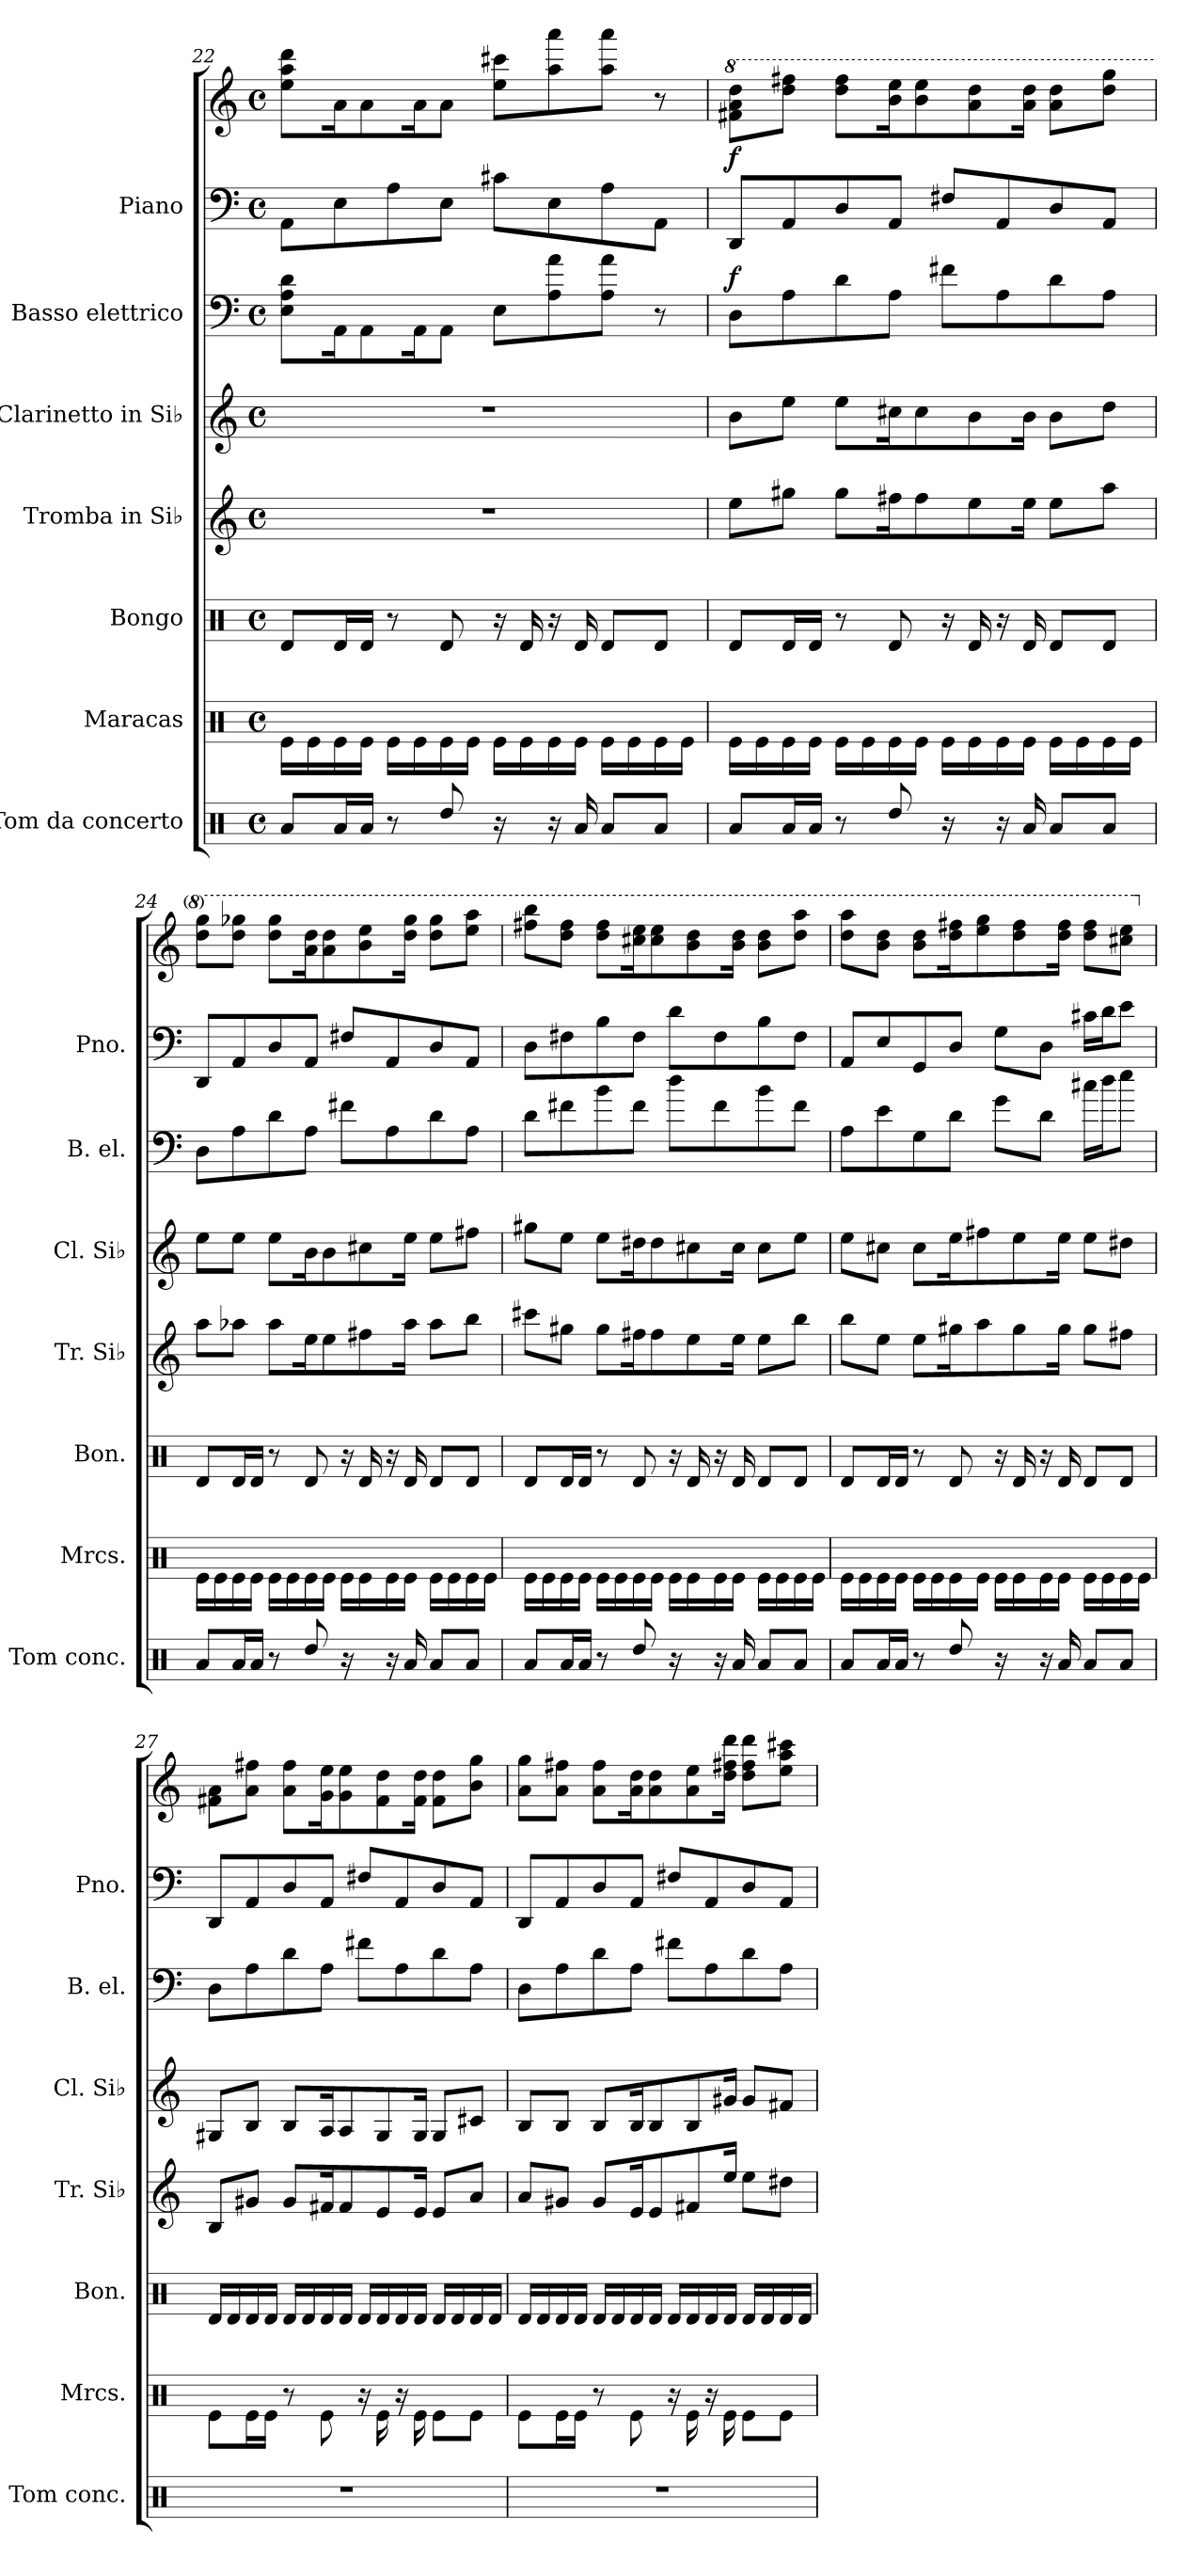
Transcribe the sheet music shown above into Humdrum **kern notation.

**kern	**kern	**kern	**kern	**kern	**kern	**dynam	**kern	**kern	**dynam
*part7	*part6	*part5	*part4	*part3	*part2	*part2	*part1	*part1	*part1
*staff8	*staff7	*staff6	*staff5	*staff4	*staff3	*staff3	*staff2	*staff1	*staff1/2
*I"Tom da concerto	*I"Maracas	*I"Bongo	*I"Tromba in Si♭	*I"Clarinetto in Si♭	*I"Basso elettrico	*	*I"Piano	*	*
*I'Tom conc.	*I'Mrcs.	*I'Bon.	*I'Tr. Si♭	*I'Cl. Si♭	*I'B. el.	*	*I'Pno.	*	*
*clefX	*clefX	*clefX	*clefG2	*clefG2	*clefF4	*	*clefF4	*clefG2	*
*	*	*	*ITrd1c2	*ITrd1c2	*ITrd7c12	*	*	*	*
*k[]	*k[]	*k[]	*k[b-e-]	*k[b-e-]	*k[]	*	*k[]	*k[]	*
*M4/4	*M4/4	*M4/4	*M4/4	*M4/4	*M4/4	*	*M4/4	*M4/4	*
*met(c)	*met(c)	*met(c)	*met(c)	*met(c)	*met(c)	*	*met(c)	*met(c)	*
=22	=22	=22	=22	=22	=22	=22	=22	=22	=22
8Ra/L	16Re\LL	8Rd/L	1r	1r	8EE\ 8AA\ 8D\L	.	8AA\L	8ee\ 8aa\ 8ddd\L	.
.	16Re\	.	.	.	.	.	.	.	.
16Ra/L	16Re\	16Rd/L	.	.	16AAA\K	.	8E\	16a\K	.
16Ra/JJ	16Re\JJ	16Rd/JJ	.	.	8AAA\	.	.	8a\	.
8r	16Re\LL	8r	.	.	.	.	8A\	.	.
.	16Re\	.	.	.	16AAA\K	.	.	16a\K	.
8Rdd/	16Re\	8Rd/	.	.	8AAA\J	.	8E\J	8a\J	.
.	16Re\JJ	.	.	.	.	.	.	.	.
16r	16Re\LL	16r	.	.	8EE\L	.	8c#X\L	8ee\ 8ccc#X\L	.
16R/	16Re\	16Rd/	.	.	.	.	.	.	.
16r	16Re\	16r	.	.	8AA\ 8A\	.	8E\	8aa\ 8aaa\	.
16Ra/	16Re\JJ	16Rd/	.	.	.	.	.	.	.
8Ra/L	16Re\LL	8Rd/L	.	.	8AA\ 8A\J	.	8A\	8aa\ 8aaa\J	.
.	16Re\	.	.	.	.	.	.	.	.
8Ra/J	16Re\	8Rd/J	.	.	8r	.	8AA\J	8r	.
.	16Re\JJ	.	.	.	.	.	.	.	.
!!LO:PB:g=z
=23	=23	=23	=23	=23	=23	=23	=23	=23	=23
*	*	*	*	*	*	*	*	*8va	*
!	!	!	!	!	!	!LO:DY:a	!	!	!LO:DY:a=2
8Ra/L	16Re\LL	8Rd/L	8dd\L	8a\L	8DD\L	f	8DD/L	8ff#X\ 8aa\ 8ddd\L	f
.	16Re\	.	.	.	.	.	.	.	.
16Ra/L	16Re\	16Rd/L	8ff#X\J	8dd\J	8AA\	.	8AA/	8ddd\ 8fff#X\J	.
16Ra/JJ	16Re\JJ	16Rd/JJ	.	.	.	.	.	.	.
8r	16Re\LL	8r	8ff#\L	8dd\L	8D\	.	8D/	8ddd\ 8fff#\L	.
.	16Re\	.	.	.	.	.	.	.	.
8Rdd/	16Re\	8Rd/	16een\K	16bn\K	8AA\J	.	8AA/J	16bb\ 16eee\K	.
.	16Re\JJ	.	8ee\	8b\	.	.	.	8bb\ 8eee\	.
16r	16Re\LL	16r	.	.	8F#X\L	.	8F#X/L	.	.
16R/	16Re\	16Rd/	8dd\	8a\	.	.	.	8aa\ 8ddd\	.
16r	16Re\	16r	.	.	8AA\	.	8AA/	.	.
16Ra/	16Re\JJ	16Rd/	16dd\Jk	16a\Jk	.	.	.	16aa\ 16ddd\Jk	.
8Ra/L	16Re\LL	8Rd/L	8dd\L	8a\L	8D\	.	8D/	8aa\ 8ddd\L	.
.	16Re\	.	.	.	.	.	.	.	.
8Ra/J	16Re\	8Rd/J	8gg\J	8cc\J	8AA\J	.	8AA/J	8ddd\ 8ggg\J	.
.	16Re\JJ	.	.	.	.	.	.	.	.
=24	=24	=24	=24	=24	=24	=24	=24	=24	=24
8Ra/L	16Re\LL	8Rd/L	8gg\L	8dd\L	8DD\L	.	8DD/L	8ddd\ 8ggg\L	.
.	16Re\	.	.	.	.	.	.	.	.
16Ra/L	16Re\	16Rd/L	8gg-X\J	8dd\J	8AA\	.	8AA/	8ddd\ 8ggg-X\J	.
16Ra/JJ	16Re\JJ	16Rd/JJ	.	.	.	.	.	.	.
8r	16Re\LL	8r	8gg-\L	8dd\L	8D\	.	8D/	8ddd\ 8ggg-\L	.
.	16Re\	.	.	.	.	.	.	.	.
8Rdd/	16Re\	8Rd/	16dd\K	16a\K	8AA\J	.	8AA/J	16aa\ 16ddd\K	.
.	16Re\JJ	.	8dd\	8a\	.	.	.	8aa\ 8ddd\	.
16r	16Re\LL	16r	.	.	8F#X\L	.	8F#X/L	.	.
16R/	16Re\	16Rd/	8een\	8bn\	.	.	.	8bb\ 8eee\	.
16r	16Re\	16r	.	.	8AA\	.	8AA/	.	.
16Ra/	16Re\JJ	16Rd/	16gg-\Jk	16dd\Jk	.	.	.	16ddd\ 16ggg-\Jk	.
8Ra/L	16Re\LL	8Rd/L	8gg-\L	8dd\L	8D\	.	8D/	8ddd\ 8ggg-\L	.
.	16Re\	.	.	.	.	.	.	.	.
8Ra/J	16Re\	8Rd/J	8aa\J	8een\J	8AA\J	.	8AA/J	8eee\ 8aaa\J	.
.	16Re\JJ	.	.	.	.	.	.	.	.
!!LO:PB:g=z
=25	=25	=25	=25	=25	=25	=25	=25	=25	=25
8Ra/L	16Re\LL	8Rd/L	8bbn\L	8ff#X\L	8D\L	.	8D\L	8fff#X\ 8bbb\L	.
.	16Re\	.	.	.	.	.	.	.	.
16Ra/L	16Re\	16Rd/L	8ff#X\J	8dd\J	8F#X\	.	8F#X\	8ddd\ 8fff#\J	.
16Ra/JJ	16Re\JJ	16Rd/JJ	.	.	.	.	.	.	.
8r	16Re\LL	8r	8ff#\L	8dd\L	8B\	.	8B\	8ddd\ 8fff#\L	.
.	16Re\	.	.	.	.	.	.	.	.
8Rdd/	16Re\	8Rd/	16een\K	16cc#X\K	8F#\J	.	8F#\J	16ccc#X\ 16eee\K	.
.	16Re\JJ	.	8ee\	8cc#\	.	.	.	8ccc#\ 8eee\	.
16r	16Re\LL	16r	.	.	8d\L	.	8d\L	.	.
16R/	16Re\	16Rd/	8dd\	8bn\	.	.	.	8bb\ 8ddd\	.
16r	16Re\	16r	.	.	8F#\	.	8F#\	.	.
16Ra/	16Re\JJ	16Rd/	16dd\Jk	16b\Jk	.	.	.	16bb\ 16ddd\Jk	.
8Ra/L	16Re\LL	8Rd/L	8dd\L	8b\L	8B\	.	8B\	8bb\ 8ddd\L	.
.	16Re\	.	.	.	.	.	.	.	.
8Ra/J	16Re\	8Rd/J	8aa\J	8dd\J	8F#\J	.	8F#\J	8ddd\ 8aaa\J	.
.	16Re\JJ	.	.	.	.	.	.	.	.
=26	=26	=26	=26	=26	=26	=26	=26	=26	=26
8Ra/L	16Re\LL	8Rd/L	8aa\L	8dd\L	8AA\L	.	8AA/L	8ddd\ 8aaa\L	.
.	16Re\	.	.	.	.	.	.	.	.
16Ra/L	16Re\	16Rd/L	8dd\J	8bn\J	8E\	.	8E/	8bb\ 8ddd\J	.
16Ra/JJ	16Re\JJ	16Rd/JJ	.	.	.	.	.	.	.
8r	16Re\LL	8r	8dd\L	8b\L	8GG\	.	8GG/	8bb\ 8ddd\L	.
.	16Re\	.	.	.	.	.	.	.	.
8Rdd/	16Re\	8Rd/	16ff#X\K	16dd\K	8D\J	.	8D/J	16ddd\ 16fff#X\K	.
.	16Re\JJ	.	8gg\	8een\	.	.	.	8eee\ 8ggg\	.
16r	16Re\LL	16r	.	.	8G\L	.	8G\L	.	.
16R/	16Re\	16Rd/	8ff#\	8dd\	.	.	.	8ddd\ 8fff#\	.
16r	16Re\	16r	.	.	8D\J	.	8D\J	.	.
16Ra/	16Re\JJ	16Rd/	16ff#\Jk	16dd\Jk	.	.	.	16ddd\ 16fff#\Jk	.
8Ra/L	16Re\LL	8Rd/L	8ff#\L	8dd\L	16c#X\LL	.	16c#X\LL	8ddd\ 8fff#\L	.
.	16Re\	.	.	.	16d\J	.	16d\J	.	.
8Ra/J	16Re\	8Rd/J	8een\J	8cc#X\J	8e\J	.	8e\J	8ccc#X\ 8eee\J	.
.	16Re\JJ	.	.	.	.	.	.	.	.
!!LO:PB:g=z
=27	=27	=27	=27	=27	=27	=27	=27	=27	=27
*	*	*	*	*	*	*	*	*X8va	*
1r	8Re\L	16Rd/LL	8A/L	8F#X/L	8DD\L	.	8DD/L	8f#X\ 8a\L	.
.	.	16Rd/	.	.	.	.	.	.	.
.	16Re\L	16Rd/	8f#X/J	8A/J	8AA\	.	8AA/	8a\ 8ff#X\J	.
.	16Re\JJ	16Rd/JJ	.	.	.	.	.	.	.
.	8r	16Rd/LL	8f#/L	8A/L	8D\	.	8D/	8a\ 8ff#\L	.
.	.	16Rd/	.	.	.	.	.	.	.
.	8Re\	16Rd/	16en/K	16G/K	8AA\J	.	8AA/J	16g\ 16ee\K	.
.	.	16Rd/JJ	8e/	8G/	.	.	.	8g\ 8ee\	.
.	16r	16Rd/LL	.	.	8F#X\L	.	8F#X/L	.	.
.	16Re\	16Rd/	8d/	8F#/	.	.	.	8f#\ 8dd\	.
.	16r	16Rd/	.	.	8AA\	.	8AA/	.	.
.	16Re\	16Rd/JJ	16d/Jk	16F#/Jk	.	.	.	16f#\ 16dd\Jk	.
.	8Re\L	16Rd/LL	8d/L	8F#/L	8D\	.	8D/	8f#\ 8dd\L	.
.	.	16Rd/	.	.	.	.	.	.	.
.	8Re\J	16Rd/	8g/J	8Bn/J	8AA\J	.	8AA/J	8b\ 8gg\J	.
.	.	16Rd/JJ	.	.	.	.	.	.	.
=28	=28	=28	=28	=28	=28	=28	=28	=28	=28
1r	8Re\L	16Rd/LL	8g/L	8A/L	8DD\L	.	8DD/L	8a\ 8gg\L	.
.	.	16Rd/	.	.	.	.	.	.	.
.	16Re\L	16Rd/	8f#X/J	8A/J	8AA\	.	8AA/	8a\ 8ff#X\J	.
.	16Re\JJ	16Rd/JJ	.	.	.	.	.	.	.
.	8r	16Rd/LL	8f#/L	8A/L	8D\	.	8D/	8a\ 8ff#\L	.
.	.	16Rd/	.	.	.	.	.	.	.
.	8Re\	16Rd/	16d/K	16A/K	8AA\J	.	8AA/J	16a\ 16dd\K	.
.	.	16Rd/JJ	8d/	8A/	.	.	.	8a\ 8dd\	.
.	16r	16Rd/LL	.	.	8F#X\L	.	8F#X/L	.	.
.	16Re\	16Rd/	8en/	8A/	.	.	.	8a\ 8ee\	.
.	16r	16Rd/	.	.	8AA\	.	8AA/	.	.
.	16Re\	16Rd/JJ	16dd/Jk	16f#X/Jk	.	.	.	16dd\ 16ff#X\ 16ddd\Jk	.
.	8Re\L	16Rd/LL	8dd\L	8f#/L	8D\	.	8D/	8dd\ 8ff#\ 8ddd\L	.
.	.	16Rd/	.	.	.	.	.	.	.
.	8Re\J	16Rd/	8cc#X\J	8en/J	8AA\J	.	8AA/J	8ee\ 8aa\ 8ccc#X\J	.
.	.	16Rd/JJ	.	.	.	.	.	.	.
=	=	=	=	=	=	=	=	=	=
*-	*-	*-	*-	*-	*-	*-	*-	*-	*-
